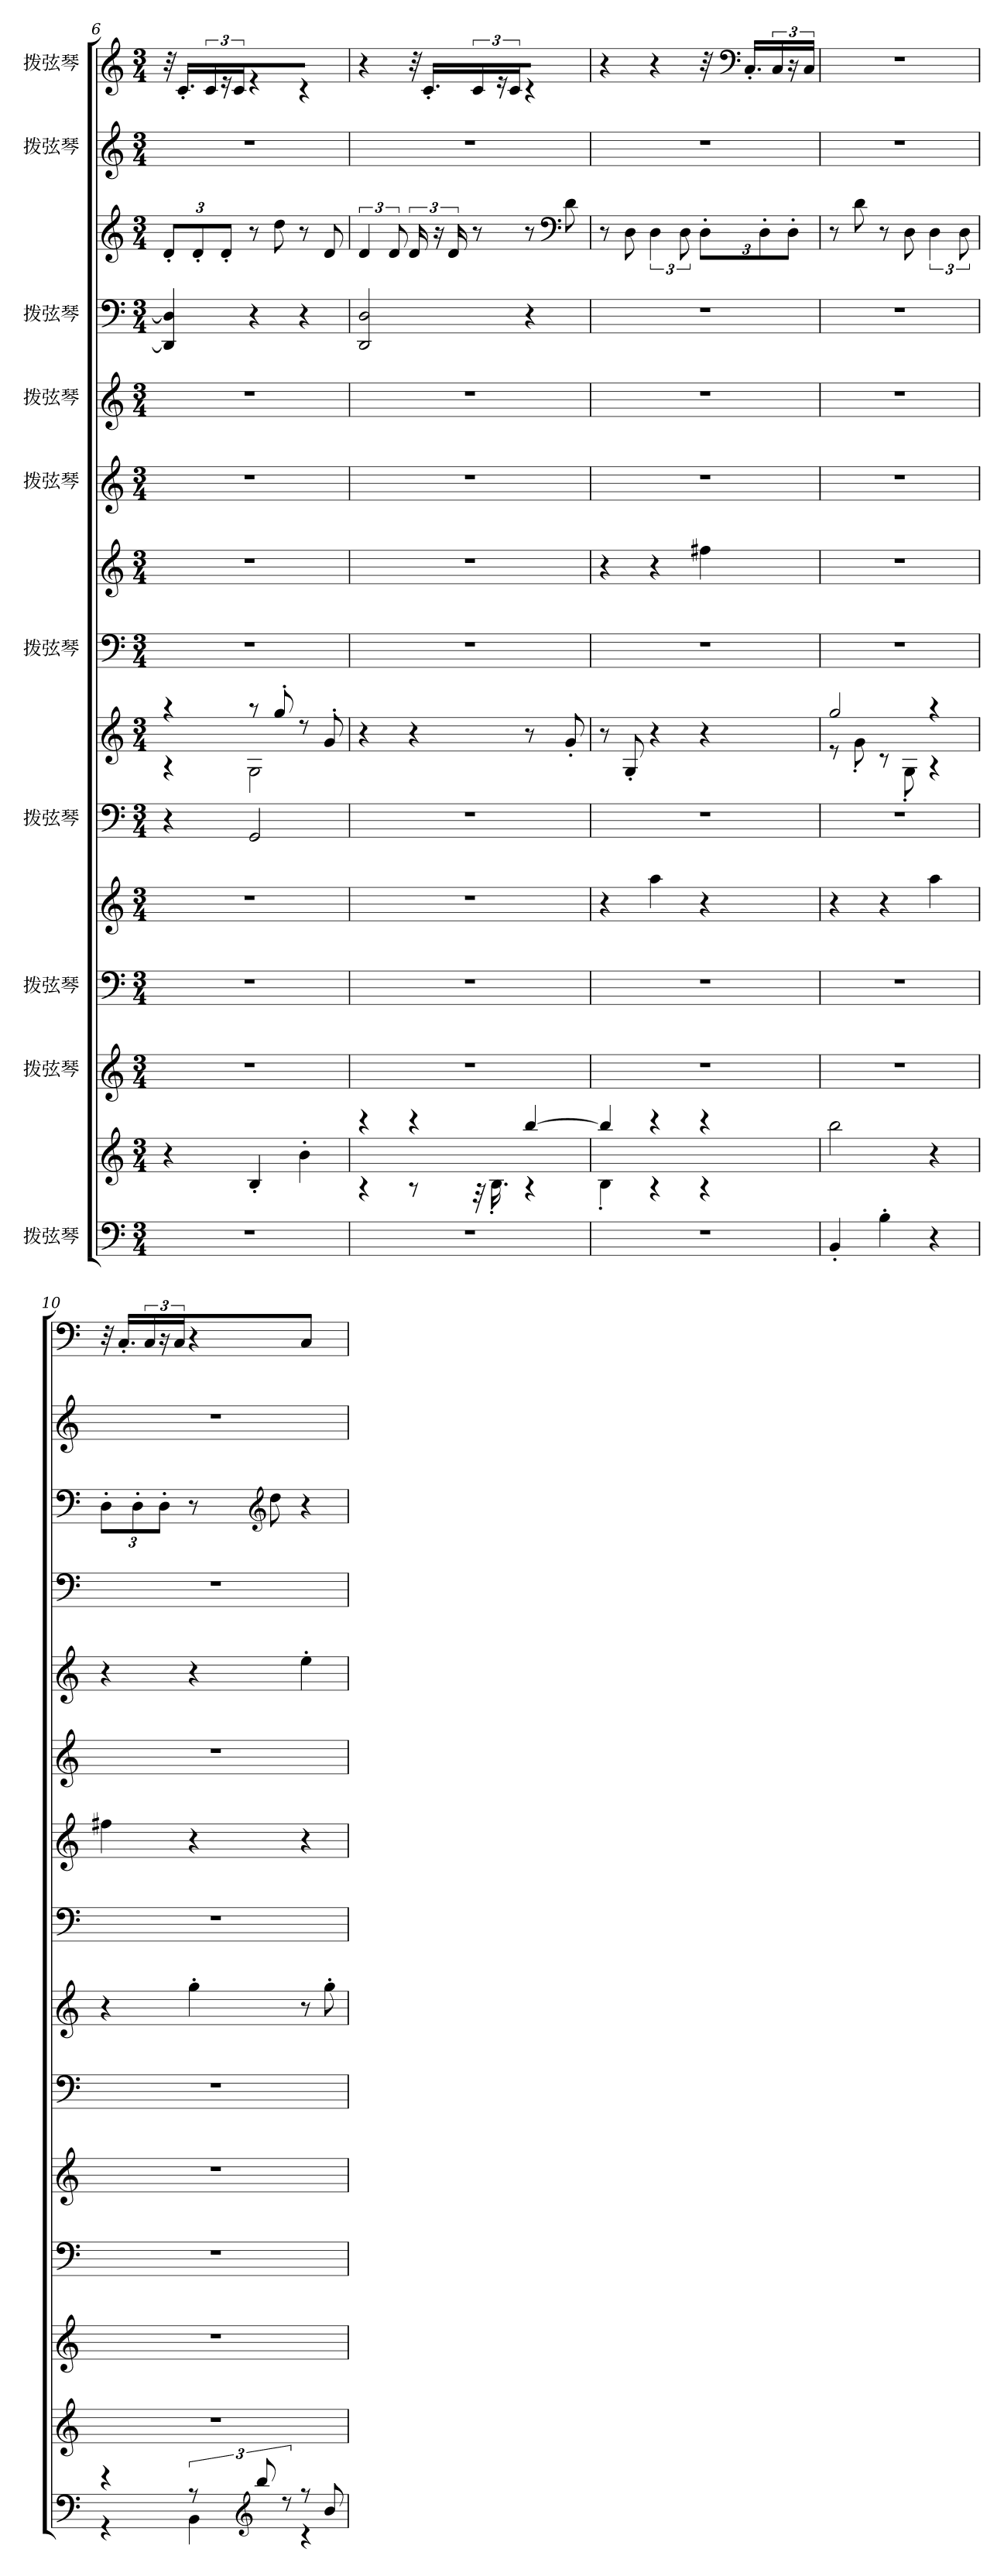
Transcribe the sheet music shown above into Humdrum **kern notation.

**kern	**kern	**kern	**kern	**kern	**kern	**kern	**kern	**kern	**kern	**kern	**kern	**kern	**kern	**kern
*part10	*part10	*part9	*part8	*part8	*part7	*part7	*part6	*part6	*part5	*part4	*part3	*part3	*part2	*part1
*staff15	*staff14	*staff13	*staff12	*staff11	*staff10	*staff9	*staff8	*staff7	*staff6	*staff5	*staff4	*staff3	*staff2	*staff1
*I"拨弦琴	*	*I"拨弦琴	*I"拨弦琴	*	*I"拨弦琴	*	*I"拨弦琴	*	*I"拨弦琴	*I"拨弦琴	*I"拨弦琴	*	*I"拨弦琴	*I"拨弦琴
*clefF4	*clefG2	*clefG2	*clefF4	*clefG2	*clefF4	*clefG2	*clefF4	*clefG2	*clefG2	*clefG2	*clefF4	*clefG2	*clefG2	*clefG2
*k[]	*k[]	*k[]	*k[]	*k[]	*k[]	*k[]	*k[]	*k[]	*k[]	*k[]	*k[]	*k[]	*k[]	*k[]
*M3/4	*M3/4	*M3/4	*M3/4	*M3/4	*M3/4	*M3/4	*M3/4	*M3/4	*M3/4	*M3/4	*M3/4	*M3/4	*M3/4	*M3/4
=6	=6	=6	=6	=6	=6	=6	=6	=6	=6	=6	=6	=6	=6	=6
*	*	*	*	*	*	*^	*	*	*	*	*	*	*	*
*	*	*	*	*	*	*	*	*	*	*	*	*	*Xbrackettup	*	*
2.r	4r	2.r	2.r	2.r	4r	4r	4r	2.r	2.r	2.r	2.r	4DD/] 4D/]	12d'/L	2.r	32r
.	.	.	.	.	.	.	.	.	.	.	.	.	.	.	16.c'/LL
.	.	.	.	.	.	.	.	.	.	.	.	.	12d'/	.	.
.	.	.	.	.	.	.	.	.	.	.	.	.	.	.	24c/JJ
.	.	.	.	.	.	.	.	.	.	.	.	.	12d'/J	.	24r
.	.	.	.	.	.	.	.	.	.	.	.	.	.	.	24c/
.	4B'/	.	.	.	2GG/	8r	2G\	.	.	.	.	4r	8r	.	4r
.	.	.	.	.	.	8gg'/	.	.	.	.	.	.	8dd\	.	.
.	4b'\	.	.	.	.	8r	.	.	.	.	.	4r	8r	.	4r
.	.	.	.	.	.	8g'/	.	.	.	.	.	.	8d/	.	.
*	*	*	*	*	*	*v	*v	*	*	*	*	*	*	*	*
=7	=7	=7	=7	=7	=7	=7	=7	=7	=7	=7	=7	=7	=7	=7
*	*^	*	*	*	*	*	*	*	*	*	*	*	*	*
*	*	*	*	*	*	*	*	*	*	*	*	*	*brackettup	*	*
2.r	4r	4r	2.r	2.r	2.r	2.r	4r	2.r	2.r	2.r	2.r	2DD/ 2D/	6d/	2.r	4r
.	.	.	.	.	.	.	.	.	.	.	.	.	12d/	.	.
.	4r	8r	.	.	.	.	4r	.	.	.	.	.	24d/	.	32r
.	.	.	.	.	.	.	.	.	.	.	.	.	.	.	16.c'/LL
.	.	.	.	.	.	.	.	.	.	.	.	.	24r	.	.
.	.	.	.	.	.	.	.	.	.	.	.	.	24d/	.	.
.	.	32r	.	.	.	.	.	.	.	.	.	.	8r	.	24c/JJ
.	.	16.B'\	.	.	.	.	.	.	.	.	.	.	.	.	.
.	.	.	.	.	.	.	.	.	.	.	.	.	.	.	24r
.	.	.	.	.	.	.	.	.	.	.	.	.	.	.	24c/
.	[4bb/	4r	.	.	.	.	8r	.	.	.	.	4r	8r	.	4r
*	*	*	*	*	*	*	*	*	*	*	*	*	*clefF4	*	*
.	.	.	.	.	.	.	8g'/	.	.	.	.	.	8d\	.	.
!!LO:PB:g=z
=8	=8	=8	=8	=8	=8	=8	=8	=8	=8	=8	=8	=8	=8	=8	=8
2.r	4bb/]	4B'\	2.r	2.r	4r	2.r	8r	2.r	4r	2.r	2.r	2.r	8r	2.r	4r
.	.	.	.	.	.	.	8G'/	.	.	.	.	.	8D\	.	.
.	4r	4r	.	.	4aa\	.	4r	.	4r	.	.	.	6D\	.	4r
.	.	.	.	.	.	.	.	.	.	.	.	.	12D\	.	.
*	*	*	*	*	*	*	*	*	*	*	*	*	*Xbrackettup	*	*
.	4r	4r	.	.	4r	.	4r	.	4ff#X\	.	.	.	12D'\L	.	32r
*	*	*	*	*	*	*	*	*	*	*	*	*	*	*	*clefF4
.	.	.	.	.	.	.	.	.	.	.	.	.	.	.	16.C'/LL
.	.	.	.	.	.	.	.	.	.	.	.	.	12D'\	.	.
.	.	.	.	.	.	.	.	.	.	.	.	.	.	.	24C/JJ
.	.	.	.	.	.	.	.	.	.	.	.	.	12D'\J	.	24r
.	.	.	.	.	.	.	.	.	.	.	.	.	.	.	24C/
*	*v	*v	*	*	*	*	*	*	*	*	*	*	*	*	*
=9	=9	=9	=9	=9	=9	=9	=9	=9	=9	=9	=9	=9	=9	=9
*	*	*	*	*	*	*^	*	*	*	*	*	*	*	*
4BB'/	2bb\	2.r	2.r	4r	2.r	2gg/	8r	2.r	2.r	2.r	2.r	2.r	8r	2.r	2.r
.	.	.	.	.	.	.	8g'\	.	.	.	.	.	8d\	.	.
4B'\	.	.	.	4r	.	.	8r	.	.	.	.	.	8r	.	.
.	.	.	.	.	.	.	8G'\	.	.	.	.	.	8D\	.	.
*	*	*	*	*	*	*	*	*	*	*	*	*	*brackettup	*	*
4r	4r	.	.	4aa\	.	4r	4r	.	.	.	.	.	6D\	.	.
.	.	.	.	.	.	.	.	.	.	.	.	.	12D\	.	.
*	*	*	*	*	*	*v	*v	*	*	*	*	*	*	*	*
=10	=10	=10	=10	=10	=10	=10	=10	=10	=10	=10	=10	=10	=10	=10
*^	*	*	*	*	*	*	*	*	*	*	*	*	*	*
*	*	*	*	*	*	*	*	*	*	*	*	*	*Xbrackettup	*	*
4r	4r	2.r	2.r	2.r	2.r	2.r	4r	2.r	4ff#X\	2.r	4r	2.r	12D'\L	2.r	32r
.	.	.	.	.	.	.	.	.	.	.	.	.	.	.	16.C'/LL
.	.	.	.	.	.	.	.	.	.	.	.	.	12D'\	.	.
.	.	.	.	.	.	.	.	.	.	.	.	.	.	.	24C/JJ
.	.	.	.	.	.	.	.	.	.	.	.	.	12D'\J	.	24r
.	.	.	.	.	.	.	.	.	.	.	.	.	.	.	24C/
12r	4BB\	.	.	.	.	.	4gg'\	.	4r	.	4r	.	8r	.	4r
*clefG2	*	*	*	*	*	*	*	*	*	*	*	*	*	*	*
12bb/	.	.	.	.	.	.	.	.	.	.	.	.	.	.	.
*	*	*	*	*	*	*	*	*	*	*	*	*	*clefG2	*	*
.	.	.	.	.	.	.	.	.	.	.	.	.	8dd\	.	.
12r	.	.	.	.	.	.	.	.	.	.	.	.	.	.	.
8r	4r	.	.	.	.	.	8r	.	4r	.	4ee'\	.	4r	.	4C/
8b/	.	.	.	.	.	.	8gg'\	.	.	.	.	.	.	.	.
*v	*v	*	*	*	*	*	*	*	*	*	*	*	*	*	*
=	=	=	=	=	=	=	=	=	=	=	=	=	=	=
*-	*-	*-	*-	*-	*-	*-	*-	*-	*-	*-	*-	*-	*-	*-
